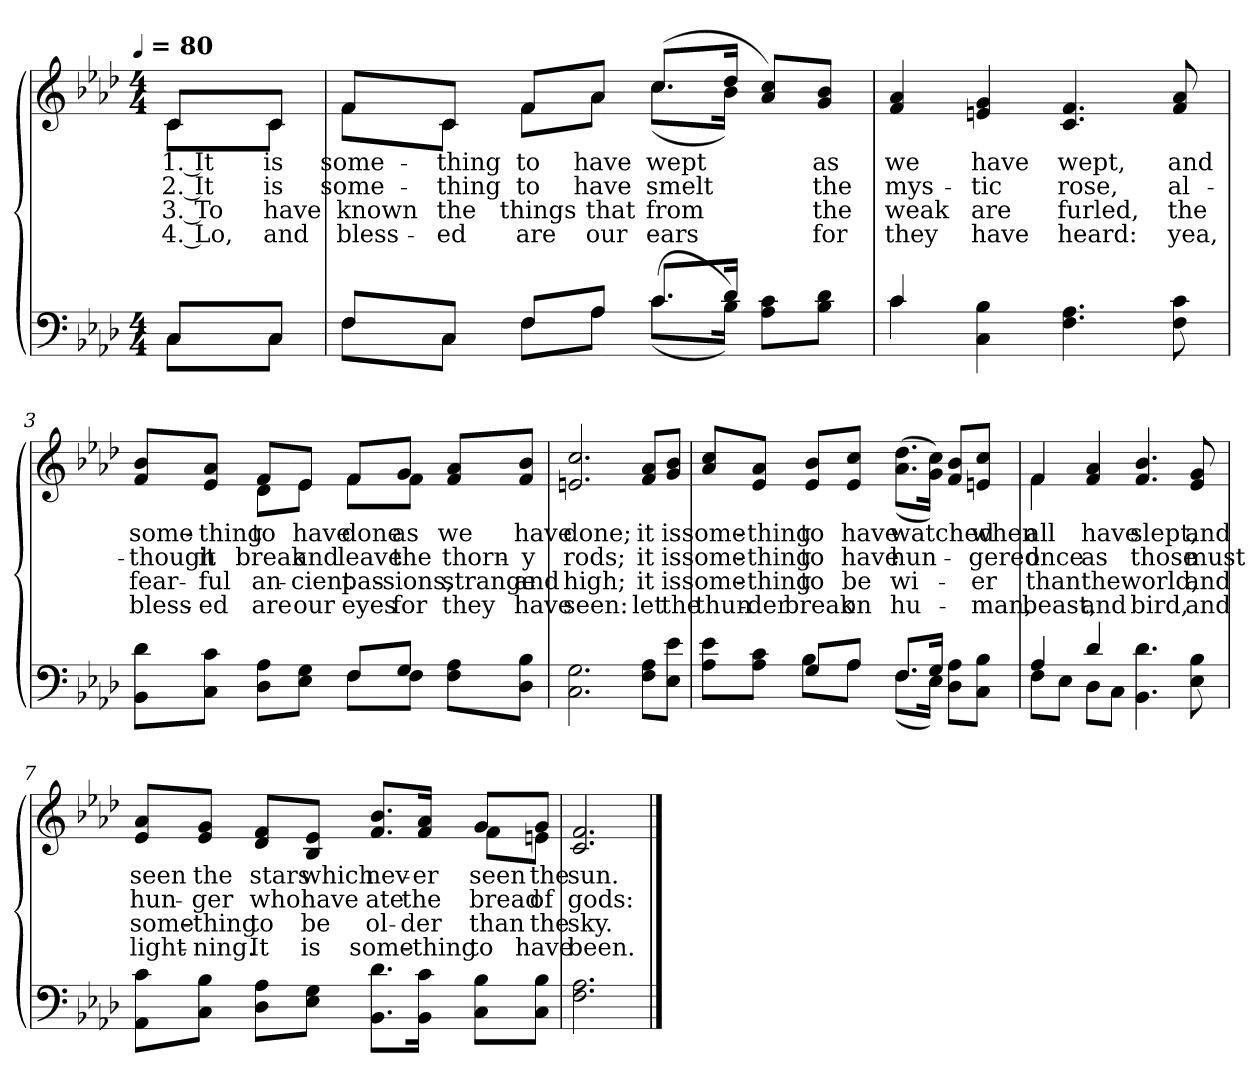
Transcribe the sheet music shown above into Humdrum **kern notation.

**kern	**kern	**text	**text	**text	**text
*part1	*part1	*part1	*part1	*part1	*part1
*staff2	*staff1	*staff1	*staff1	*staff1	*staff1
*clefF4	*clefG2	*	*	*	*
*k[b-e-a-d-]	*k[b-e-a-d-]	*	*	*	*
!!LO:TX:omd:t=[quarter] = 80
*M4/4	*M4/4	*	*	*	*
*MM80	*MM80	*	*	*	*
=	=	=	=	=	=
*^	*^	*	*	*	*
8CL	8CL	8cL	8cL	1. It	2. It	3. To	4. Lo,
8CJ	8CJ	8cJ	8cJ	is	is	have	and
=1	=1	=1	=1	=1	=1	=1	=1
8FL	8FL	8fL	8fL	some-	some-	known	bless-
8CJ	8CJ	8cJ	8cJ	-thing	-thing	the	-ed
8FL	8FL	8fL	8fL	to	to	things	are
8A-J	8A-J	8a-J	8a-J	have	have	that	our
8.cL	(>(8.cL	(>8.ccL	(8.ccL	wept	smelt	from	ears
16d-Jk	16B-Jk))	16dd-Jk	16b-Jk)	.	.	.	.
8A- 8cL	4ryy	8a- 8ccL)	4ryy	.	.	.	.
8B- 8d-J	.	8g 8b-J	.	as	the	the	for
*	*	*v	*v	*	*	*	*
!!LO:LB:g=z
=2	=2	=2	=2	=2	=2	=2
4c/	4c\	4f/ 4a-/	we	mys-	weak	they
2.ryy	4C\ 4B-\	4en/ 4g/	have	-tic	are	have
.	4.F\ 4.A-\	4.c/ 4.f/	wept,	rose,	furled,	heard:
.	8F\ 8c\	8f/ 8a-/	and	al-	the	yea,
=3	=3	=3	=3	=3	=3	=3
*	*	*^	*	*	*	*
8BB- 8d-L	2ryy	8f 8b-L	4ryy	some-	-though	fear-	bless-
8C 8cJ	.	8e- 8a-J	.	-thing	it	-ful	-ed
8D- 8A-L	.	8fL	8d-L	to	break	an-	are
8E- 8GJ	.	8e-J	8e-J	have	and	-cient	our
8FL	8FL	8fL	8fL	done	leave	pas-	eyes
8GJ	8FJ	8gJ	8fJ	as	the	-sions,	for
8F 8A-L	4ryy	8f 8a-L	4ryy	we	thorn-	strange	they
8D- 8B-J	.	8f 8b-J	.	have	-y	and	have
*v	*v	*	*	*	*	*	*
*	*v	*v	*	*	*	*
!!LO:PB:g=z
=4	=4	=4	=4	=4	=4
2.C\ 2.G\	2.en/ 2.cc/	done;	rods;	high;	seen:
8F 8A-L	8f 8a-L	it	it	it	let
8E- 8e-J	8g 8b-J	is	is	is	the
=5	=5	=5	=5	=5	=5
*^	*	*	*	*	*
8A- 8e-L	4ryy	8a- 8ccL	some-	some-	some-	thun-
8A- 8cJ	.	8e- 8a-J	-thing	-thing	-thing	-der
8GL	8B-L	8e- 8b-L	to	to	to	break
8A-J	8A-J	8e- 8ccJ	have	have	be	on
8.FL	(8.FL)	(<(8.a- 8.dd-L	watched	hun-	wi-	hu-
16GJk	16E-Jk)	16g 16ccJk))	.	.	.	.
(>8D- 8A-L	4ryy	8f 8b-L	.	.	.	.
8C 8B-J	.	8en 8ccJ	when	-gered	-er	-man,
!!LO:LB:g=z
=6	=6	=6	=6	=6	=6	=6
*	*	*^	*	*	*	*
4A-/	8FL	4f/	4f\	all	once	than	beast,
.	8E-J	.	.	.	.	.	.
4d-/	8D-L	4f/ 4a-/	4ryy	have	as	the	and
.	8CJ	.	.	.	.	.	.
4.BB-\ 4.d-\	2ryy	4.f/ 4.b-/	2ryy	slept,	those	world,	bird,
8E-\ 8B-\	.	8e-/ 8g/	.	and	must	and	and
*v	*v	*	*	*	*	*	*
=7	=7	=7	=7	=7	=7	=7
8AA- 8cL	8e- 8a-L	2ryy	seen	hun-	some-	light-
8C 8B-J	8e- 8gJ	.	the	-ger	-thing	-ning.
8D- 8A-L	8d- 8fL	.	stars	who	to	It
8E- 8GJ	8B- 8e-J	.	which	have	be	is
8.BB- 8.d-L	8.f 8.b-L	4ryy	nev-	ate	ol-	some-
16BB- 16cJk	16f 16a-Jk	.	-er	the	-der	-thing
8C 8B-L	8gL	8fL	seen	bread	than	to
8C 8B-J	8gJ	8enJ	the	of	the	have
*	*v	*v	*	*	*	*
=8	=8	=8	=8	=8	=8
2.F\ 2.A-\	2.c/ 2.f/	sun.	gods:	sky.	been.
==	==	==	==	==	==
*-	*-	*-	*-	*-	*-
